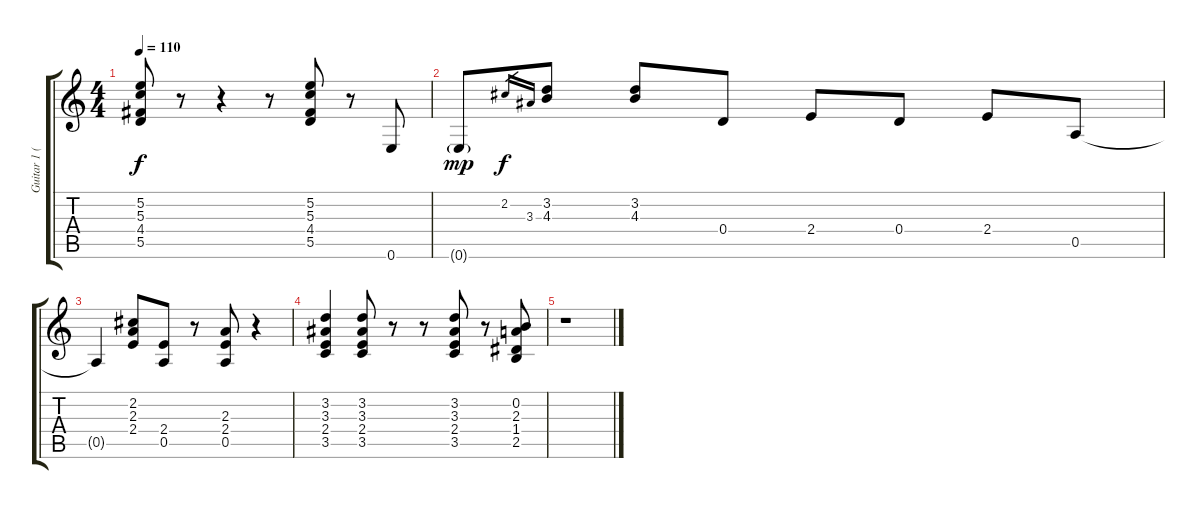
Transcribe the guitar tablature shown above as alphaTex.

\track ("Guitar 1 (Acoustic Rythm)" "Guitar 1 (") {instrument acousticguitarnylon}
\staff {score tabs}
\tuning (E4 B3 G3 D3 A2 E2) {hide}
\ts (4 4)
\tempo 110
\clef g2
\ks c
(5.2 5.3 4.4 5.5).8{dy f} r.8 r.4 r.8 (5.2 5.3 4.4 5.5).8 r.8 0.6.8 |
0.6{g}.8{dy mp volume 14} 2.2.16{gr dy f} 3.3.16{gr} (3.2 4.3).8 (3.2 4.3).8 0.4.8 2.4.8{volume 11} 0.4.8 2.4.8 0.5.8 |
0.5{t}.4 (2.2 2.3 2.4).8{volume 8} (2.4 0.5).8 r.8 (2.3 2.4 0.5).8 r.4{volume 6} |
(3.2 3.3 2.4 3.5).4 (3.2 3.3 2.4 3.5).8{volume 3} r.8 r.8 (3.2 3.3 2.4 3.5).8{volume 1} r.8 (0.2 2.3 1.4 2.5).8 |
r.1
